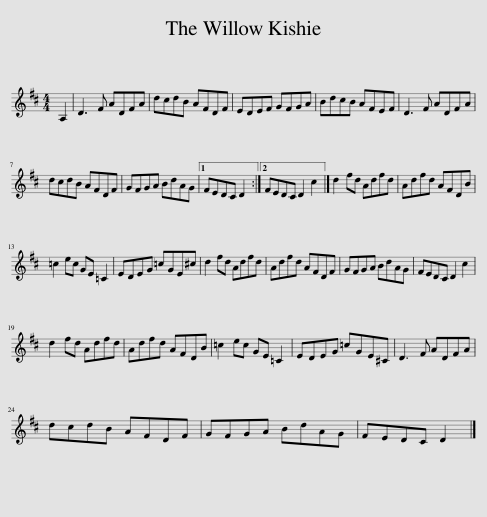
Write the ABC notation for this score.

X:1
L:1/8
M:4/4
I:linebreak $
K:D
V:1 treble
V:1
 A,2 | D3 F ADFA | dcdB AFDF | EDEF GFGA | BdcB AFEF | %5
 D3 F ADFA |$ dcdB AFDF | GFGA BdAG |1 FEDC D2 :|2 FEDC D2 c2 |] %10
 d2 fd Adfd | Adfd AFDB |$ =c2 ec GE =C2 | EDEG =cGE^c | d2 fd Adfd | %15
 Adfd AFDF | GFGA BdAG | FEDC D2 c2 |$ d2 fd Adfd | Adfd AFDB | %20
 =c2 ec GE =C2 | EDEG =cGE^C | D3 F ADFA |$ dcdB AFDF | GFGA BdAG | %25
 FEDC D2 |] %26
